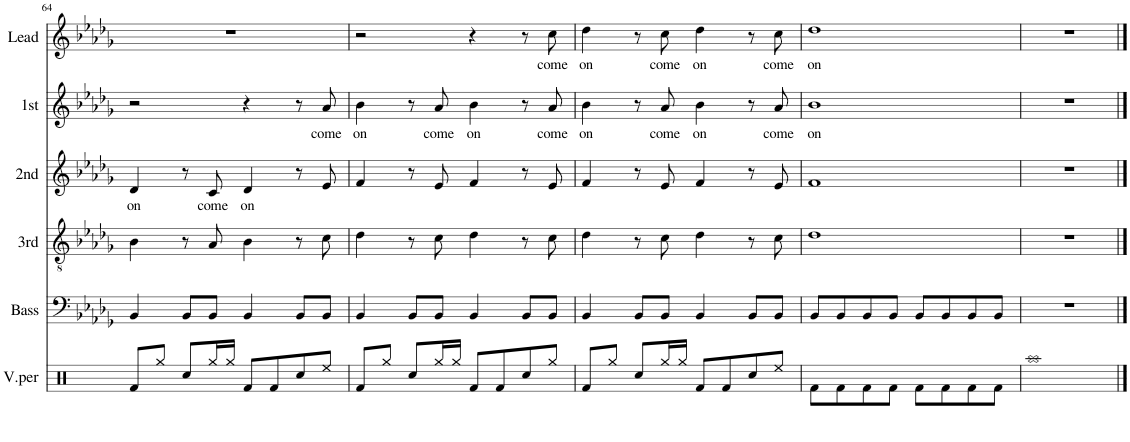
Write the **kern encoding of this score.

**kern	**kern	**kern	**kern	**text	**kern	**text	**kern	**text
*part6	*part5	*part4	*part3	*part3	*part2	*part2	*part1	*part1
*staff6	*staff5	*staff4	*staff3	*staff3	*staff2	*staff2	*staff1	*staff1
*I"V.per	*I"Bass	*I"3rd	*I"2nd	*	*I"1st	*	*I"Lead	*
*I'V.per	*I'Bass	*I'3rd	*I'2nd	*	*I'1st	*	*I'Lead	*
!!LO:PB:g=z
*clefX	*clefF4	*clefGv2	*clefG2	*	*clefG2	*	*clefG2	*
*k[]	*k[b-e-a-d-g-]	*k[b-e-a-d-g-]	*k[b-e-a-d-g-]	*	*k[b-e-a-d-g-]	*	*k[b-e-a-d-g-]	*
*M4/4	*M4/4	*M4/4	*M4/4	*	*M4/4	*	*M4/4	*
=64	=64	=64	=64	=64	=64	=64	=64	=64
!	!	!	!	!LO:LY:b	!	!	!	!
8Rf/L	4BB-/	4B-\	4d-/	on	2r	.	1r	.
8Rgg/J	.	.	.	.	.	.	.	.
8Rcc/L	8BB-/L	8r	8r	.	.	.	.	.
!	!	!	!	!LO:LY:b	!	!	!	!
16Rgg/L	8BB-/J	8A-/	8c/	come	.	.	.	.
16Rgg/JJ	.	.	.	.	.	.	.	.
!	!	!	!	!LO:LY:b	!	!	!	!
8Rf/L	4BB-/	4B-\	4d-/	on	4r	.	.	.
8Rf/	.	.	.	.	.	.	.	.
8Rcc/	8BB-/L	8r	8r	.	8r	.	.	.
!	!	!	!	!	!	!LO:LY:b	!	!
8Ree/J	8BB-/J	8c\	8e-/	.	8a-/	come	.	.
=65	=65	=65	=65	=65	=65	=65	=65	=65
!	!	!	!	!	!	!LO:LY:b	!	!
8Rf/L	4BB-/	4d-\	4f/	.	4b-\	on	2r	.
8Rgg/J	.	.	.	.	.	.	.	.
8Rcc/L	8BB-/L	8r	8r	.	8r	.	.	.
!	!	!	!	!	!	!LO:LY:b	!	!
16Rgg/L	8BB-/J	8c\	8e-/	.	8a-/	come	.	.
16Rgg/JJ	.	.	.	.	.	.	.	.
!	!	!	!	!	!	!LO:LY:b	!	!
8Rf/L	4BB-/	4d-\	4f/	.	4b-\	on	4r	.
8Rf/	.	.	.	.	.	.	.	.
8Rcc/	8BB-/L	8r	8r	.	8r	.	8r	.
!	!	!	!	!	!	!LO:LY:b	!	!LO:LY:b
8Rgg/J	8BB-/J	8c\	8e-/	.	8a-/	come	8cc\	come
=66	=66	=66	=66	=66	=66	=66	=66	=66
!	!	!	!	!	!	!LO:LY:b	!	!LO:LY:b
8Rf/L	4BB-/	4d-\	4f/	.	4b-\	on	4dd-\	on
8Rgg/J	.	.	.	.	.	.	.	.
8Rcc/L	8BB-/L	8r	8r	.	8r	.	8r	.
!	!	!	!	!	!	!LO:LY:b	!	!LO:LY:b
16Rgg/L	8BB-/J	8c\	8e-/	.	8a-/	come	8cc\	come
16Rgg/JJ	.	.	.	.	.	.	.	.
!	!	!	!	!	!	!LO:LY:b	!	!LO:LY:b
8Rf/L	4BB-/	4d-\	4f/	.	4b-\	on	4dd-\	on
8Rf/	.	.	.	.	.	.	.	.
8Rcc/	8BB-/L	8r	8r	.	8r	.	8r	.
!	!	!	!	!	!	!LO:LY:b	!	!LO:LY:b
8Ree/J	8BB-/J	8c\	8e-/	.	8a-/	come	8cc\	come
=67	=67	=67	=67	=67	=67	=67	=67	=67
!	!	!	!	!	!	!LO:LY:b	!	!LO:LY:b
8Rf\L	8BB-/L	1d-	1f	.	1b-	on	1dd-	on
8Rf\	8BB-/	.	.	.	.	.	.	.
8Rf\	8BB-/	.	.	.	.	.	.	.
8Rf\J	8BB-/J	.	.	.	.	.	.	.
8Rf\L	8BB-/L	.	.	.	.	.	.	.
8Rf\	8BB-/	.	.	.	.	.	.	.
8Rf\	8BB-/	.	.	.	.	.	.	.
8Rf\J	8BB-/J	.	.	.	.	.	.	.
=68	=68	=68	=68	=68	=68	=68	=68	=68
1Raa	1r	1r	1r	.	1r	.	1r	.
==	==	==	==	==	==	==	==	==
*-	*-	*-	*-	*-	*-	*-	*-	*-
